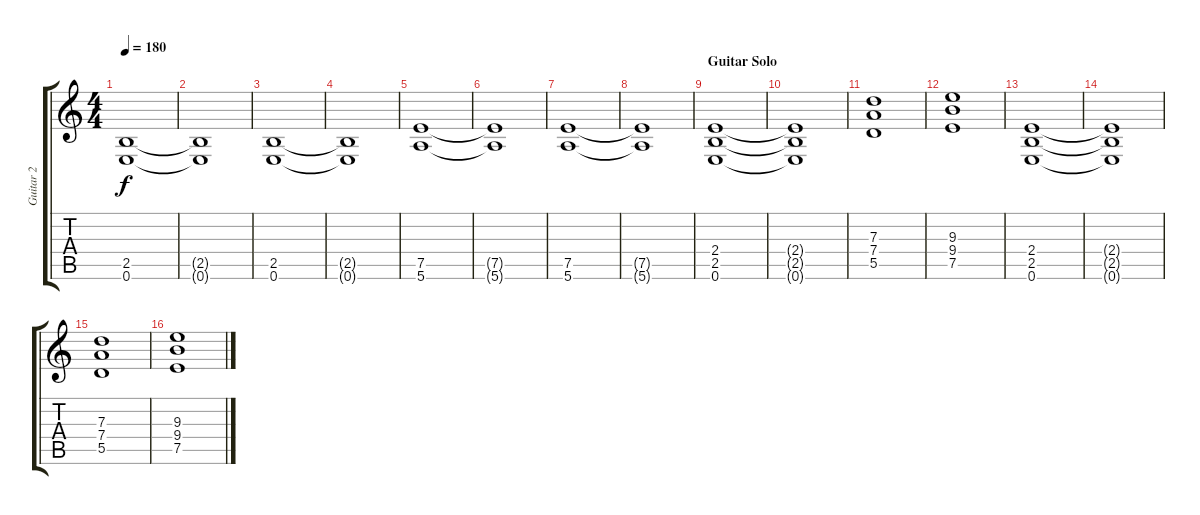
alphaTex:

\track ("Guitar 2" "Guitar 2") {instrument overdrivenguitar}
\staff {score tabs}
\tuning (E4 B3 G3 D3 A2 E2) {hide}
\ts (4 4)
\tempo 180
\clef g2
\ks c
(2.5 0.6).1{dy f} |
(2.5{t} 0.6{t}).1 |
(2.5 0.6).1 |
(2.5{t} 0.6{t}).1 |
(7.5 5.6).1 |
(7.5{t} 5.6{t}).1 |
(7.5 5.6).1 |
(7.5{t} 5.6{t}).1 |
\section ("" "Guitar Solo")
(2.4 2.5 0.6).1 |
(2.4{t} 2.5{t} 0.6{t}).1 |
(7.3 7.4 5.5).1 |
(9.3 9.4 7.5).1 |
(2.4 2.5 0.6).1 |
(2.4{t} 2.5{t} 0.6{t}).1 |
(7.3 7.4 5.5).1 |
(9.3 9.4 7.5).1
